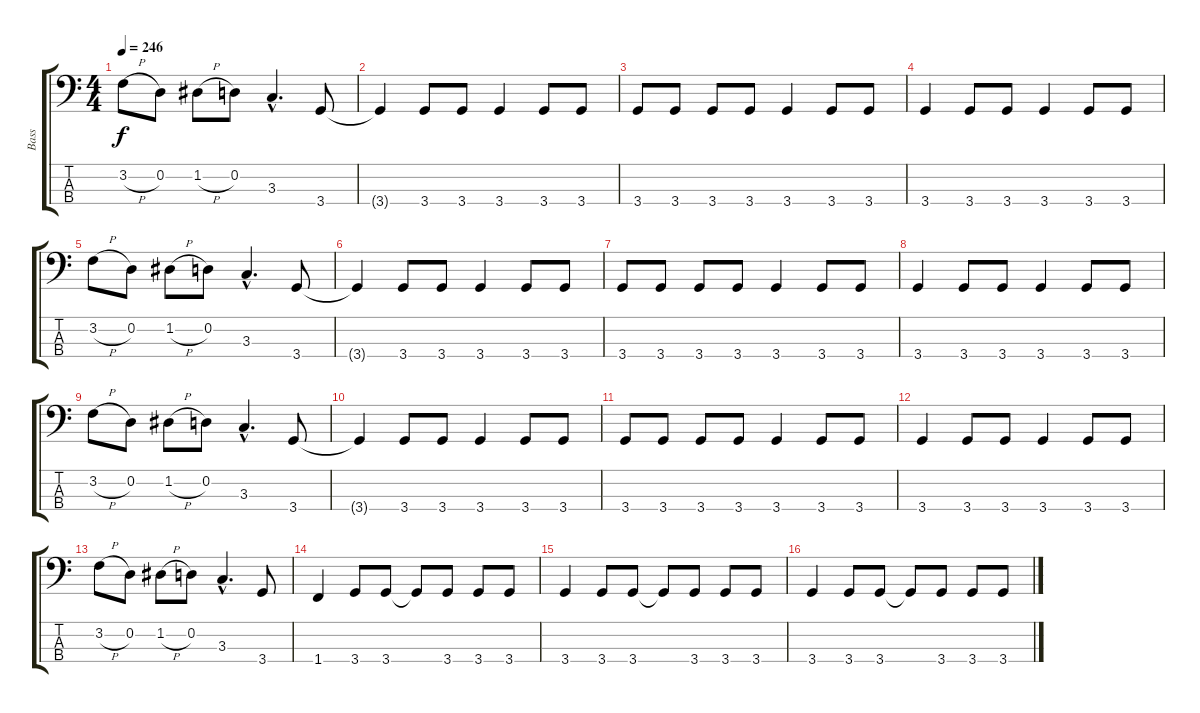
\track ("Bass" "Bass") {instrument electricbassfinger}
\staff {score tabs}
\tuning (G2 D2 A1 E1) {hide}
\ts (4 4)
\tempo 246
\clef f4
\ks c
3.2{h}.8{dy f} 0.2.8 1.2{h}.8 0.2.8 3.3{hac}.4{d} 3.4.8 |
3.4{t}.4 3.4.8 3.4.8 3.4.4 3.4.8 3.4.8 |
3.4.8 3.4.8 3.4.8 3.4.8 3.4.4 3.4.8 3.4.8 |
3.4.4 3.4.8 3.4.8 3.4.4 3.4.8 3.4.8 |
3.2{h}.8 0.2.8 1.2{h}.8 0.2.8 3.3{hac}.4{d} 3.4.8 |
3.4{t}.4 3.4.8 3.4.8 3.4.4 3.4.8 3.4.8 |
3.4.8 3.4.8 3.4.8 3.4.8 3.4.4 3.4.8 3.4.8 |
3.4.4 3.4.8 3.4.8 3.4.4 3.4.8 3.4.8 |
3.2{h}.8 0.2.8 1.2{h}.8 0.2.8 3.3{hac}.4{d} 3.4.8 |
3.4{t}.4 3.4.8 3.4.8 3.4.4 3.4.8 3.4.8 |
3.4.8 3.4.8 3.4.8 3.4.8 3.4.4 3.4.8 3.4.8 |
3.4.4 3.4.8 3.4.8 3.4.4 3.4.8 3.4.8 |
3.2{h}.8 0.2.8 1.2{h}.8 0.2.8 3.3{hac}.4{d} 3.4.8 |
1.4.4 3.4.8 3.4.8 3.4{t}.8 3.4.8 3.4.8 3.4.8 |
3.4.4 3.4.8 3.4.8 3.4{t}.8 3.4.8 3.4.8 3.4.8 |
3.4.4 3.4.8 3.4.8 3.4{t}.8 3.4.8 3.4.8 3.4.8
